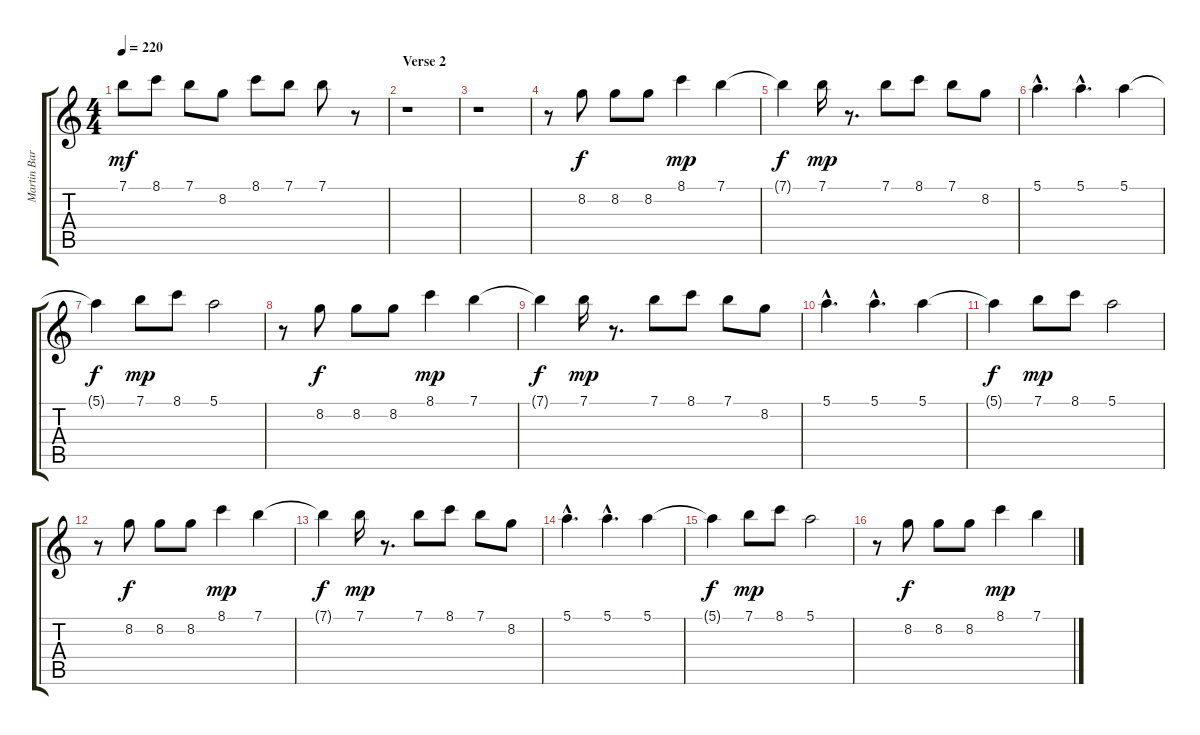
\track ("Martin Barre (Electric guitar)" "Martin Bar") {instrument electricguitarjazz}
\staff {score tabs}
\tuning (E4 B3 G3 D3 A2 E2) {hide}
\ts (4 4)
\tempo 220
\clef g2
\ks c
7.1.8{dy mf} 8.1.8 7.1.8 8.2.8 8.1.8 7.1.8 7.1.8 r.8 |
\section ("" "Verse 2")
r.1 |
r.1 |
r.8 8.2.8{dy f} 8.2.8 8.2.8 8.1.4{dy mp} 7.1.4 |
7.1{t}.4{dy f} 7.1.16{dy mp} r.8{d} 7.1.8 8.1.8 7.1.8 8.2.8 |
5.1{hac}.4{d} 5.1{hac}.4{d} 5.1.4 |
5.1{t}.4{dy f} 7.1.8{dy mp} 8.1.8 5.1.2 |
r.8 8.2.8{dy f} 8.2.8 8.2.8 8.1.4{dy mp} 7.1.4 |
7.1{t}.4{dy f} 7.1.16{dy mp} r.8{d} 7.1.8 8.1.8 7.1.8 8.2.8 |
5.1{hac}.4{d} 5.1{hac}.4{d} 5.1.4 |
5.1{t}.4{dy f} 7.1.8{dy mp} 8.1.8 5.1.2 |
r.8 8.2.8{dy f} 8.2.8 8.2.8 8.1.4{dy mp} 7.1.4 |
7.1{t}.4{dy f} 7.1.16{dy mp} r.8{d} 7.1.8 8.1.8 7.1.8 8.2.8 |
5.1{hac}.4{d} 5.1{hac}.4{d} 5.1.4 |
5.1{t}.4{dy f} 7.1.8{dy mp} 8.1.8 5.1.2 |
r.8 8.2.8{dy f} 8.2.8 8.2.8 8.1.4{dy mp} 7.1.4
